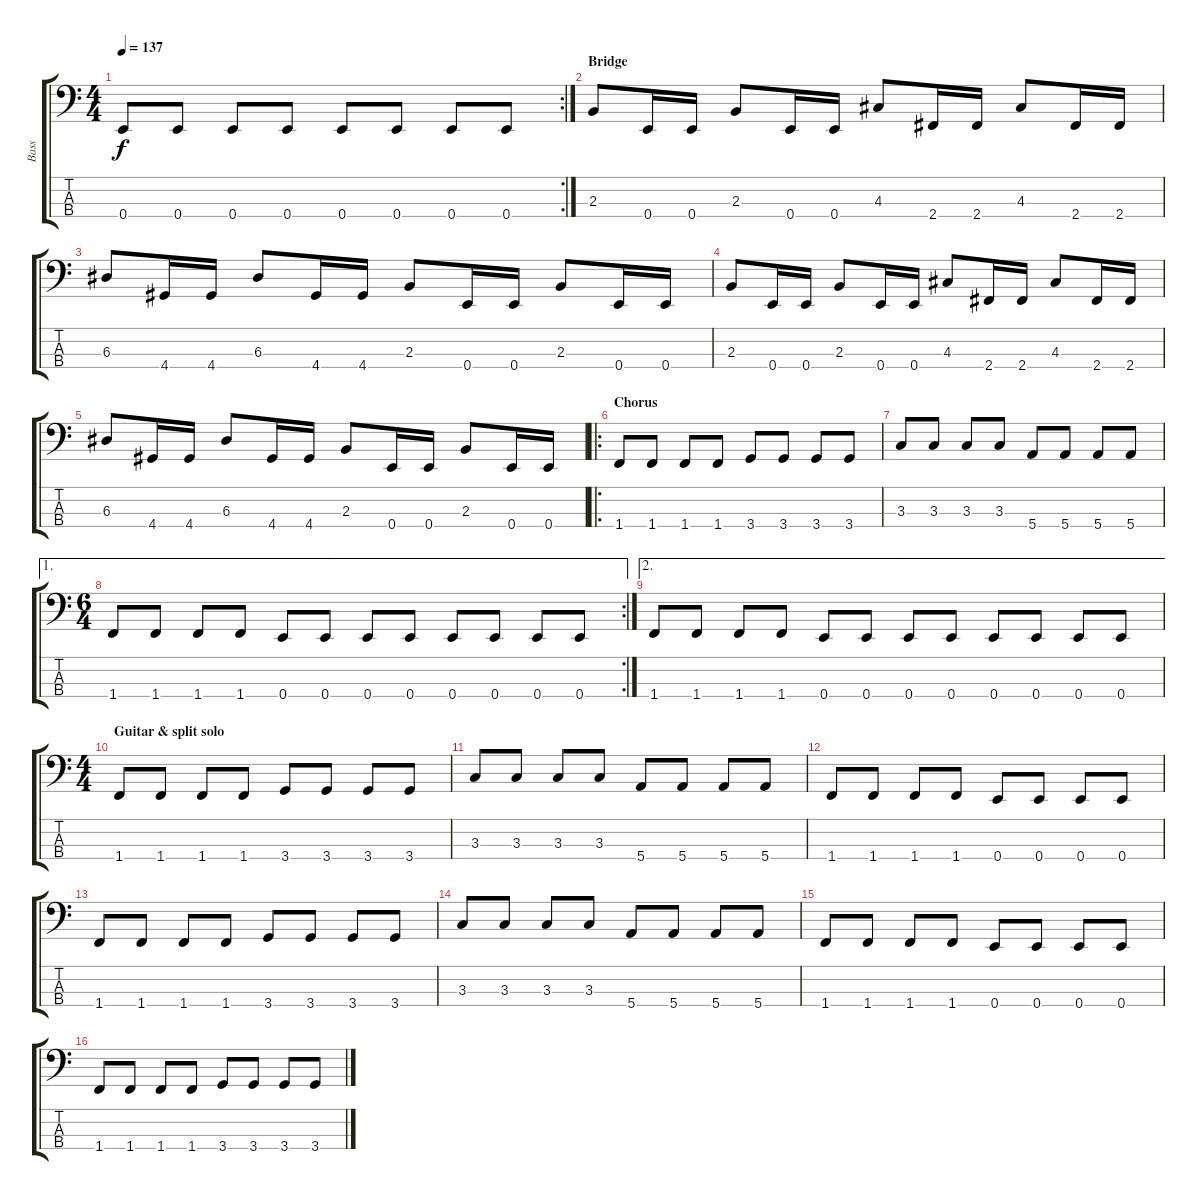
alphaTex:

\track ("Bass" "Bass") {instrument electricbassfinger}
\staff {score tabs}
\tuning (G2 D2 A1 E1) {hide}
\rc 2
\ts (4 4)
\tempo 137
\clef f4
\ks c
0.4.8{dy f} 0.4.8 0.4.8 0.4.8 0.4.8 0.4.8 0.4.8 0.4.8 |
\section ("" "Bridge")
2.3.8 0.4.16 0.4.16 2.3.8 0.4.16 0.4.16 4.3.8 2.4.16 2.4.16 4.3.8 2.4.16 2.4.16 |
6.3.8 4.4.16 4.4.16 6.3.8 4.4.16 4.4.16 2.3.8 0.4.16 0.4.16 2.3.8 0.4.16 0.4.16 |
2.3.8 0.4.16 0.4.16 2.3.8 0.4.16 0.4.16 4.3.8 2.4.16 2.4.16 4.3.8 2.4.16 2.4.16 |
6.3.8 4.4.16 4.4.16 6.3.8 4.4.16 4.4.16 2.3.8 0.4.16 0.4.16 2.3.8 0.4.16 0.4.16 |
\ro
\section ("" "Chorus")
1.4.8 1.4.8 1.4.8 1.4.8 3.4.8 3.4.8 3.4.8 3.4.8 |
3.3.8 3.3.8 3.3.8 3.3.8 5.4.8 5.4.8 5.4.8 5.4.8 |
\ae 1
\rc 2
\ts (6 4)
1.4.8 1.4.8 1.4.8 1.4.8 0.4.8 0.4.8 0.4.8 0.4.8 0.4.8 0.4.8 0.4.8 0.4.8 |
\ae 2
1.4.8 1.4.8 1.4.8 1.4.8 0.4.8 0.4.8 0.4.8 0.4.8 0.4.8 0.4.8 0.4.8 0.4.8 |
\ts (4 4)
\section ("" "Guitar & split solo")
1.4.8 1.4.8 1.4.8 1.4.8 3.4.8 3.4.8 3.4.8 3.4.8 |
3.3.8 3.3.8 3.3.8 3.3.8 5.4.8 5.4.8 5.4.8 5.4.8 |
1.4.8 1.4.8 1.4.8 1.4.8 0.4.8 0.4.8 0.4.8 0.4.8 |
1.4.8 1.4.8 1.4.8 1.4.8 3.4.8 3.4.8 3.4.8 3.4.8 |
3.3.8 3.3.8 3.3.8 3.3.8 5.4.8 5.4.8 5.4.8 5.4.8 |
1.4.8 1.4.8 1.4.8 1.4.8 0.4.8 0.4.8 0.4.8 0.4.8 |
1.4.8 1.4.8 1.4.8 1.4.8 3.4.8 3.4.8 3.4.8 3.4.8
